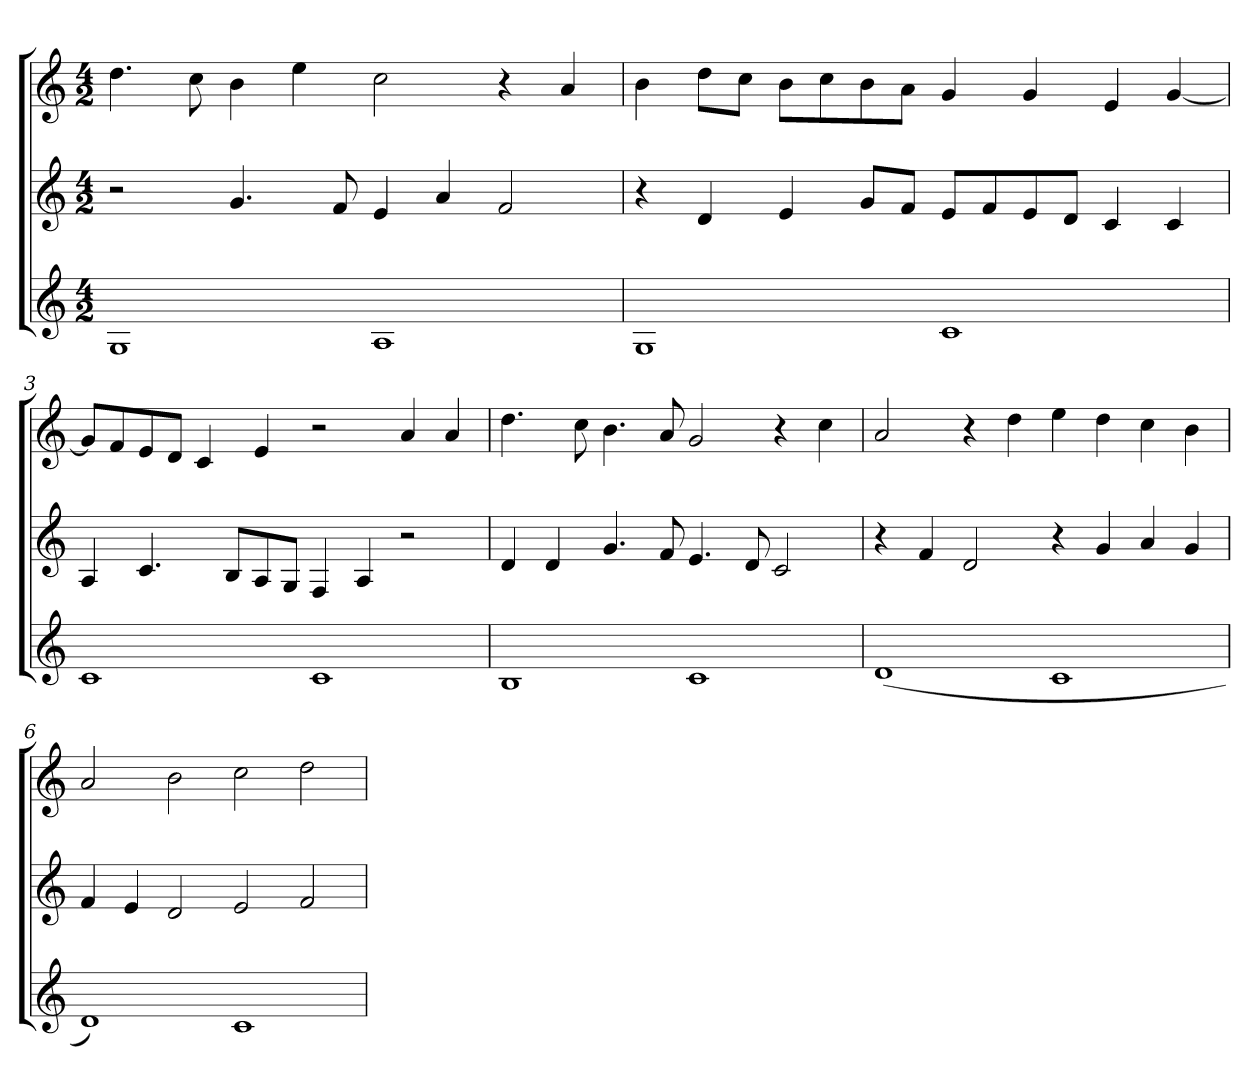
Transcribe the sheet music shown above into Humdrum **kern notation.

**kern	**kern	**kern
*part3	*part2	*part1
*staff3	*staff2	*staff1
*k[]	*k[]	*k[]
*M4/2	*M4/2	*M4/2
=1	=1	=1
1G	2r	4.dd
.	.	8cc
.	4.g	4b
.	.	4ee
.	8f	.
1A	4e	2cc
.	4a	.
.	2f	4r
.	.	4a
=2	=2	=2
1G	4r	4b
.	4d	8ddL
.	.	8ccJ
.	4e	8bL
.	.	8cc
.	8gL	8b
.	8fJ	8aJ
1c	8eL	4g
.	8f	.
.	8e	4g
.	8dJ	.
.	4c	4e
.	4c	[4g
=3	=3	=3
1c	4A	8gL]
.	.	8f
.	4.c	8e
.	.	8dJ
.	.	4c
.	8BL	.
.	8A	4e
.	8GJ	.
1c	4F	2r
.	4A	.
.	2r	4a
.	.	4a
=4	=4	=4
1B	4d	4.dd
.	4d	.
.	.	8cc
.	4.g	4.b
.	8f	8a
1c	4.e	2g
.	8d	.
.	2c	4r
.	.	4cc
=5	=5	=5
(1d	4r	2a
.	4f	.
.	2d	4r
.	.	4dd
1c	4r	4ee
.	4g	4dd
.	4a	4cc
.	4g	4b
=6	=6	=6
1d)	4f	2a
.	4e	.
.	2d	2b
1c	2e	2cc
.	2f	2dd
=	=	=
*-	*-	*-
